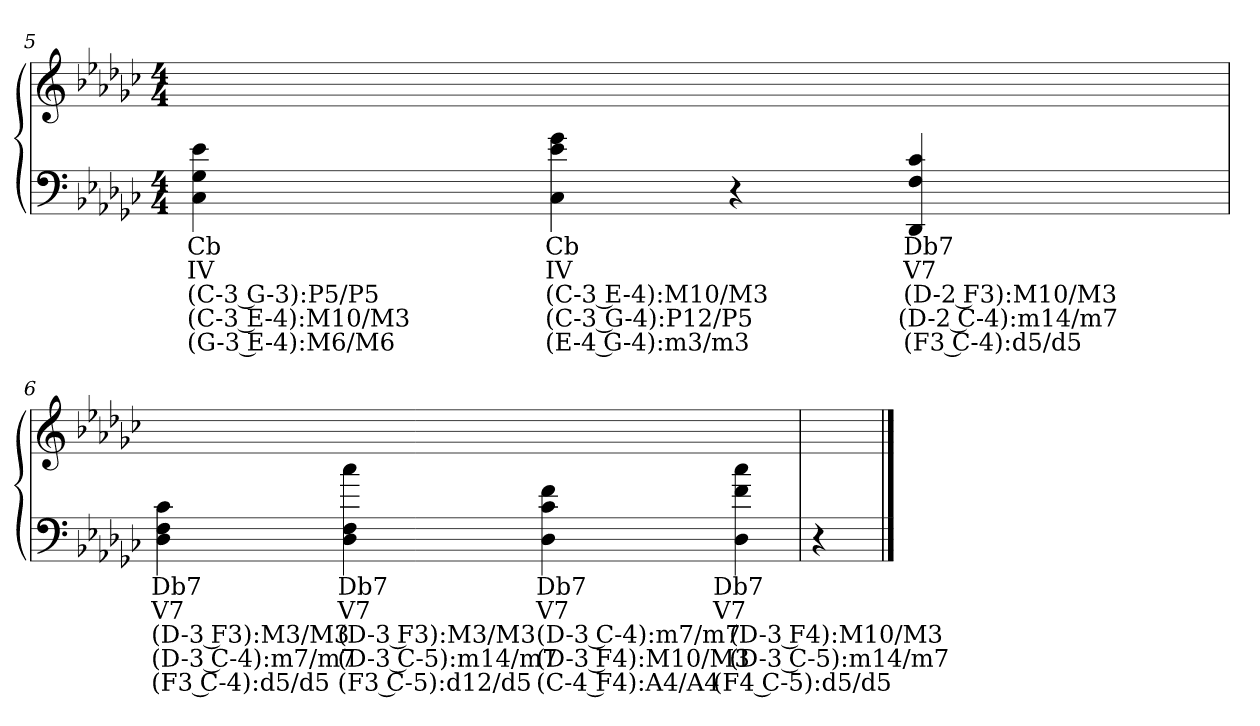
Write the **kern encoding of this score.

**kern	**text	**text	**text	**text	**text	**kern
*part2	*part2	*part2	*part2	*part2	*part2	*part1
*staff2	*staff2	*staff2	*staff2	*staff2	*staff2	*staff1
*clefF4	*	*	*	*	*	*clefG2
*k[b-e-a-d-g-c-]	*	*	*	*	*	*k[b-e-a-d-g-c-]
*G-:	*	*	*	*	*	*G-:
*M4/4	*	*	*	*	*	*M4/4
=5	=5	=5	=5	=5	=5	=5
4C- 4G- 4e-	Cb	IV	(C-3 G-3):P5/P5	(C-3 E-4):M10/M3	(G-3 E-4):M6/M6	1ryy
4C- 4e- 4g-	Cb	IV	(C-3 E-4):M10/M3	(C-3 G-4):P12/P5	(E-4 G-4):m3/m3	.
4r	.	.	.	.	.	.
4DD- 4F 4c-	Db7	V7	(D-2 F3):M10/M3	(D-2 C-4):m14/m7	(F3 C-4):d5/d5	.
=6	=6	=6	=6	=6	=6	=6
4D- 4F 4c-	Db7	V7	(D-3 F3):M3/M3	(D-3 C-4):m7/m7	(F3 C-4):d5/d5	1ryy
4D- 4F 4cc-	Db7	V7	(D-3 F3):M3/M3	(D-3 C-5):m14/m7	(F3 C-5):d12/d5	.
4D- 4c- 4f	Db7	V7	(D-3 C-4):m7/m7	(D-3 F4):M10/M3	(C-4 F4):A4/A4	.
4D- 4f 4cc-	Db7	V7	(D-3 F4):M10/M3	(D-3 C-5):m14/m7	(F4 C-5):d5/d5	.
=7	=7	=7	=7	=7	=7	=7
4r	.	.	.	.	.	4ryy
==	==	==	==	==	==	==
*-	*-	*-	*-	*-	*-	*-
